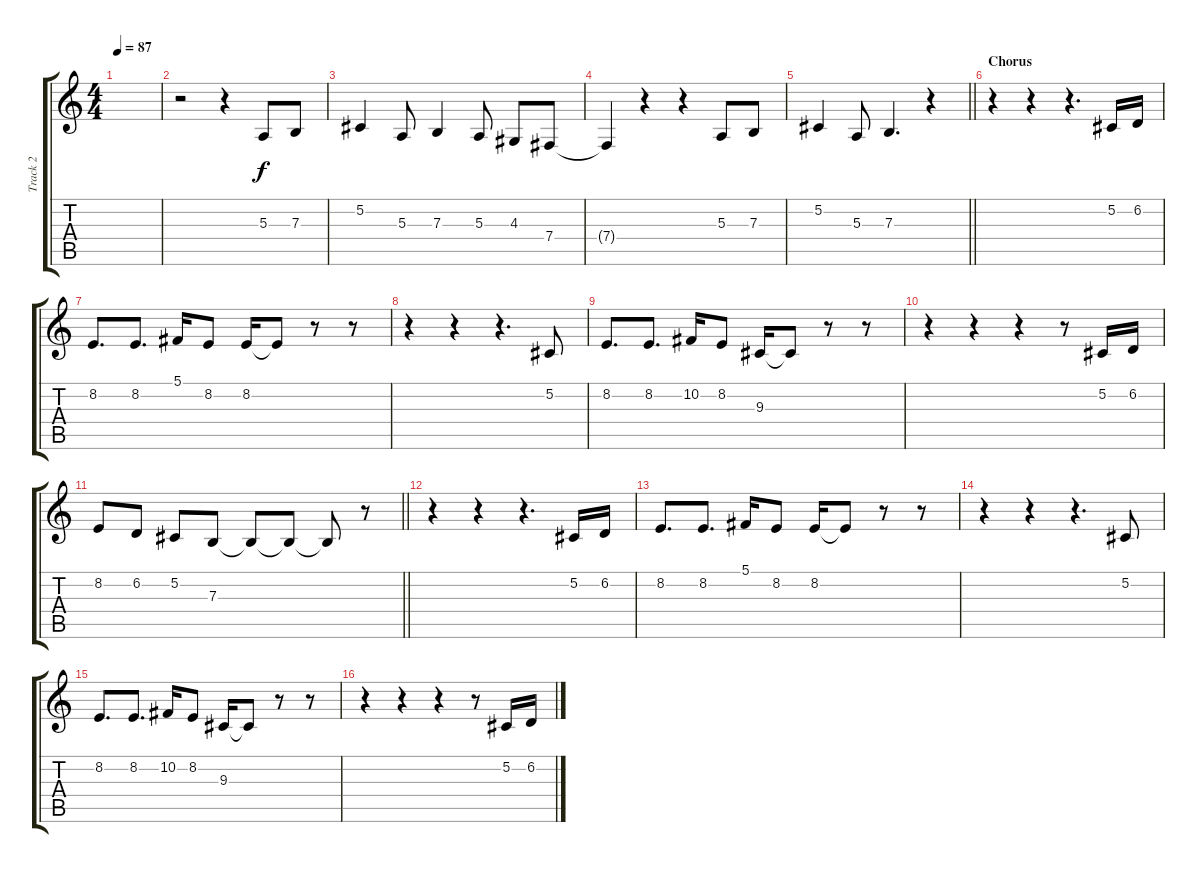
\track ("Track 2" "Track 2") {instrument clarinet}
\staff {score tabs}
\tuning (Db4 Ab3 E3 B2 Gb2 B1) {hide}
\ts (4 4)
\tempo 87
\clef g2
\ks c
|
r.2 r.4 5.3.8 7.3.8 |
5.2.4 5.3.8 7.3.4 5.3.8 4.3.8 7.4.8 |
7.4{t}.4 r.4 r.4 5.3.8 7.3.8 |
\barLineRight lightlight
5.2.4 5.3.8 7.3.4{d} r.4 |
\section ("" "Chorus")
r.4 r.4 r.4{d} 5.2.16 6.2.16 |
8.2.8{d} 8.2.8{d} 5.1.16 8.2.8 8.2.16 8.2{t}.8 r.8 r.8 |
r.4 r.4 r.4{d} 5.2.8 |
8.2.8{d} 8.2.8{d} 10.2.16 8.2.8 9.3.16 9.3{t}.8 r.8 r.8 |
r.4 r.4 r.4 r.8 5.2.16 6.2.16 |
\barLineRight lightlight
8.2.8 6.2.8 5.2.8 7.3.8 7.3{t}.8 7.3{t}.8 7.3{t}.8 r.8 |
r.4 r.4 r.4{d} 5.2.16 6.2.16 |
8.2.8{d} 8.2.8{d} 5.1.16 8.2.8 8.2.16 8.2{t}.8 r.8 r.8 |
r.4 r.4 r.4{d} 5.2.8 |
8.2.8{d} 8.2.8{d} 10.2.16 8.2.8 9.3.16 9.3{t}.8 r.8 r.8 |
r.4 r.4 r.4 r.8 5.2.16 6.2.16
